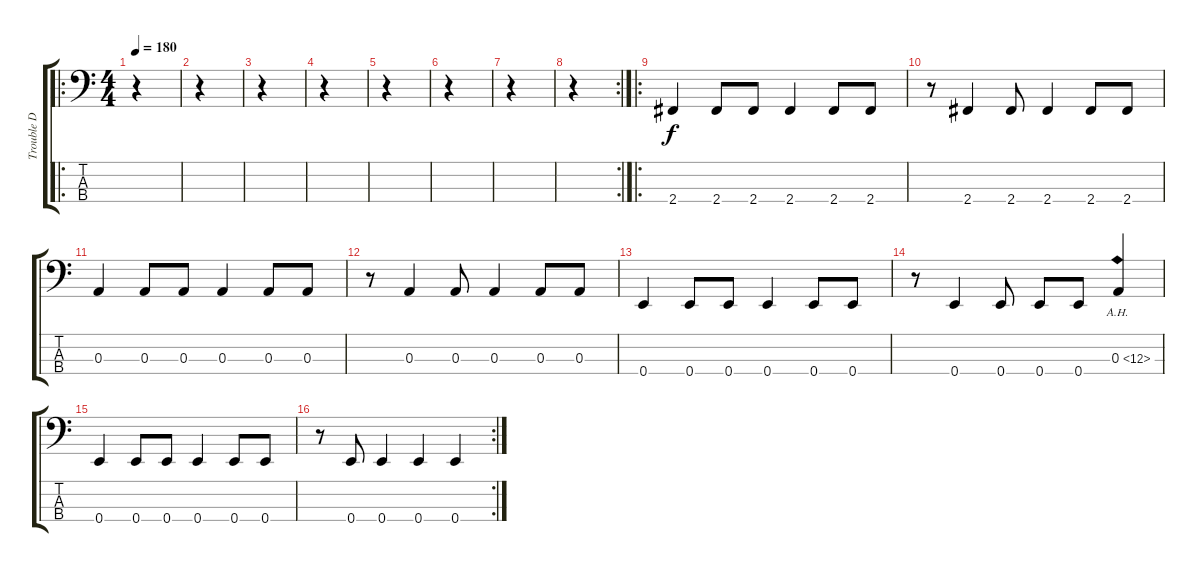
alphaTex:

\track ("Trouble D" "Trouble D") {instrument electricbassfinger}
\staff {score tabs}
\tuning (G2 D2 A1 E1) {hide}
\ro
\ts (4 4)
\tempo 180
\clef f4
\ks c
r.4{dy f instrument electricbassfinger} |
r.4 |
r.4 |
r.4 |
r.4 |
r.4 |
r.4 |
\rc 2
r.4 |
\ro
2.4.4 2.4.8 2.4.8 2.4.4 2.4.8 2.4.8 |
r.8 2.4.4 2.4.8 2.4.4 2.4.8 2.4.8 |
0.3.4 0.3.8 0.3.8 0.3.4 0.3.8 0.3.8 |
r.8 0.3.4 0.3.8 0.3.4 0.3.8 0.3.8 |
0.4.4 0.4.8 0.4.8 0.4.4 0.4.8 0.4.8 |
r.8 0.4.4 0.4.8 0.4.8 0.4.8 0.3{ah 12}.4 |
0.4.4 0.4.8 0.4.8 0.4.4 0.4.8 0.4.8 |
\rc 2
r.8 0.4.8 0.4.4 0.4.4 0.4.4
